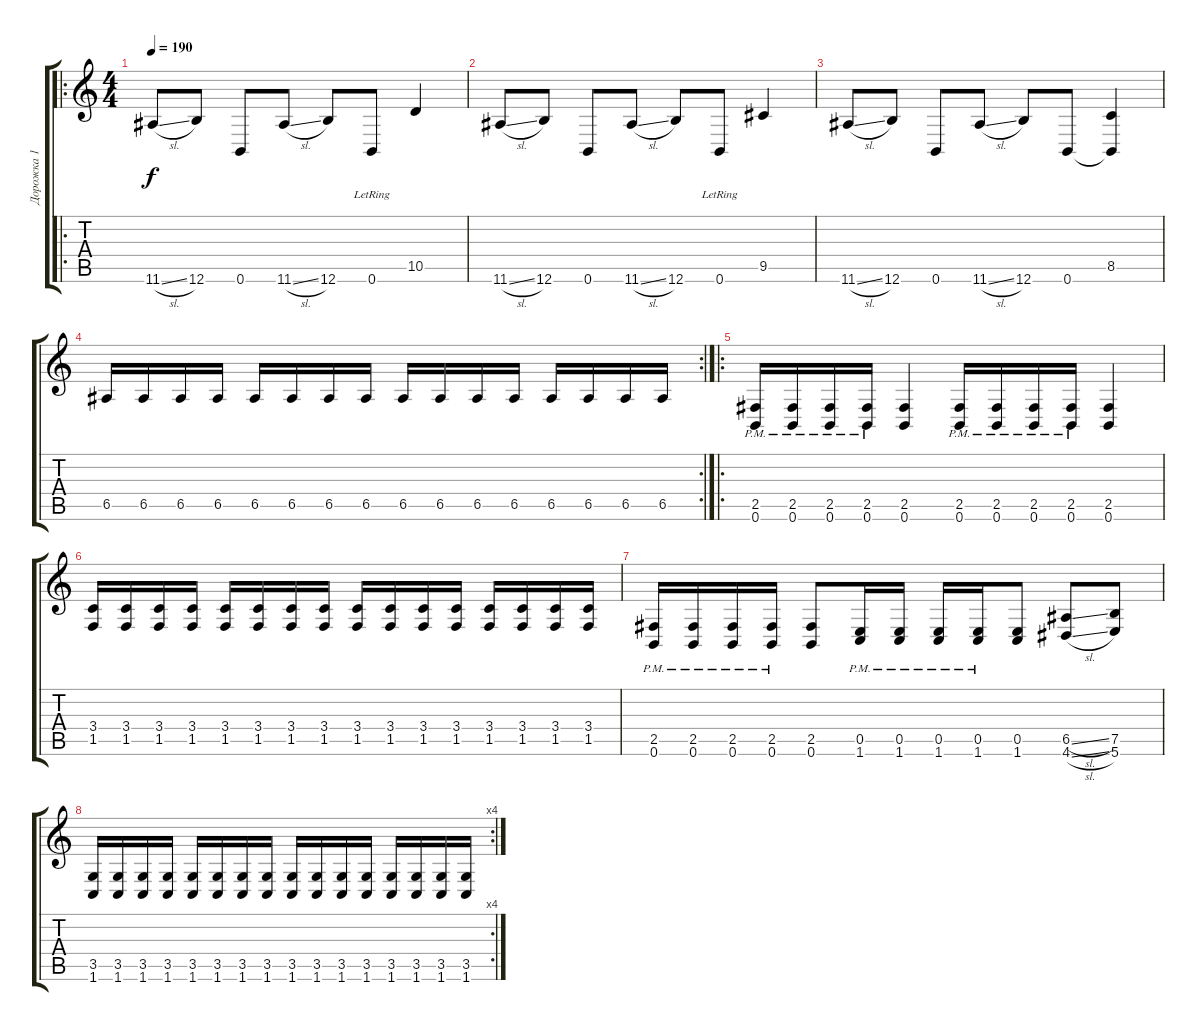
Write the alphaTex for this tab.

\track ("Дорожка 1" "Дорожка 1") {instrument distortionguitar}
\staff {score tabs}
\tuning (B3 Gb3 D3 A2 E2 B1) {hide}
\ro
\ts (4 4)
\tempo 190
\clef g2
\ks c
11.6{sl}.8{dy f} 12.6.8 0.6.8 11.6{sl}.8 12.6.8 0.6{lr}.8 10.5.4 |
11.6{sl}.8 12.6.8 0.6.8 11.6{sl}.8 12.6.8 0.6{lr}.8 9.5.4 |
11.6{sl}.8 12.6.8 0.6.8 11.6{sl}.8 12.6.8 0.6.8 (8.5 0.6{t}).4 |
\rc 2
6.5.16 6.5.16 6.5.16 6.5.16 6.5.16 6.5.16 6.5.16 6.5.16 6.5.16 6.5.16 6.5.16 6.5.16 6.5.16 6.5.16 6.5.16 6.5.16 |
\ro
(2.5{pm} 0.6{pm}).16 (2.5{pm} 0.6{pm}).16 (2.5{pm} 0.6{pm}).16 (2.5{pm} 0.6{pm}).16 (2.5 0.6).4 (2.5{pm} 0.6{pm}).16 (2.5{pm} 0.6{pm}).16 (2.5{pm} 0.6{pm}).16 (2.5{pm} 0.6{pm}).16 (2.5 0.6).4 |
(3.4 1.5).16 (3.4 1.5).16 (3.4 1.5).16 (3.4 1.5).16 (3.4 1.5).16 (3.4 1.5).16 (3.4 1.5).16 (3.4 1.5).16 (3.4 1.5).16 (3.4 1.5).16 (3.4 1.5).16 (3.4 1.5).16 (3.4 1.5).16 (3.4 1.5).16 (3.4 1.5).16 (3.4 1.5).16 |
(2.5{pm} 0.6{pm}).16 (2.5{pm} 0.6{pm}).16 (2.5{pm} 0.6{pm}).16 (2.5{pm} 0.6{pm}).16 (2.5 0.6).8 (0.5{pm} 1.6{pm}).16 (0.5{pm} 1.6{pm}).16 (0.5{pm} 1.6{pm}).16 (0.5{pm} 1.6{pm}).16 (0.5 1.6).8 (6.5{sl} 4.6{sl}).8 (7.5 5.6).8 |
\rc 4
(3.5 1.6).16 (3.5 1.6).16 (3.5 1.6).16 (3.5 1.6).16 (3.5 1.6).16 (3.5 1.6).16 (3.5 1.6).16 (3.5 1.6).16 (3.5 1.6).16 (3.5 1.6).16 (3.5 1.6).16 (3.5 1.6).16 (3.5 1.6).16 (3.5 1.6).16 (3.5 1.6).16 (3.5 1.6).16
